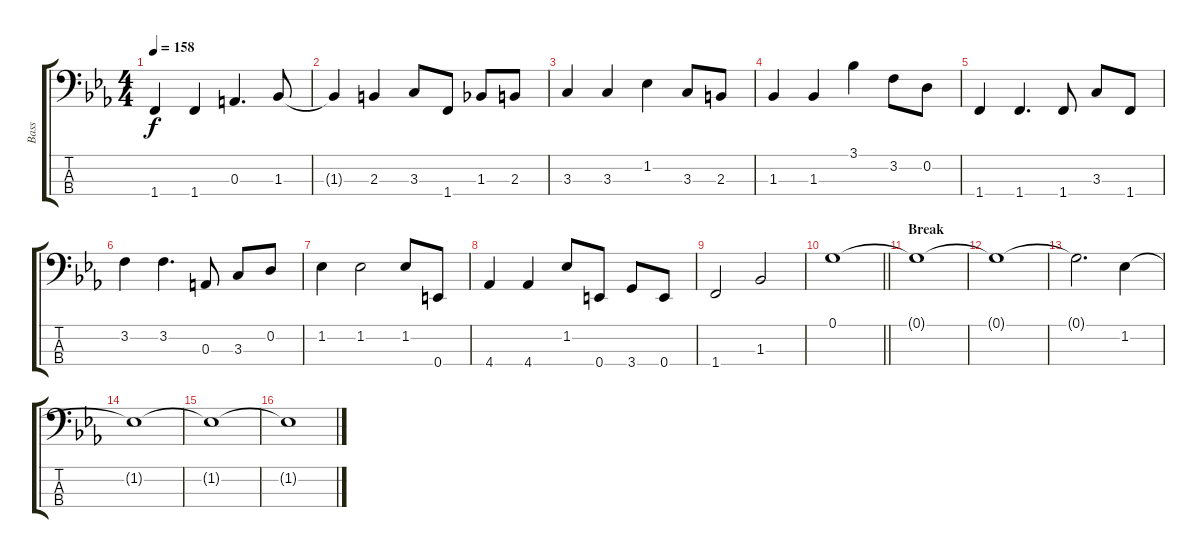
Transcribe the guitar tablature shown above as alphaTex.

\track ("Bass" "Bass") {instrument electricbassfinger}
\staff {score tabs}
\tuning (G2 D2 A1 E1) {hide}
\ts (4 4)
\tempo 158
\clef f4
\ks eb
1.4.4{dy f} 1.4.4 0.3.4{d} 1.3.8 |
1.3{t}.4 2.3.4 3.3.8 1.4.8 1.3.8 2.3.8 |
3.3.4 3.3.4 1.2.4 3.3.8 2.3.8 |
1.3.4 1.3.4 3.1.4 3.2.8 0.2.8 |
1.4.4 1.4.4{d} 1.4.8 3.3.8 1.4.8 |
3.2.4 3.2.4{d} 0.3.8 3.3.8 0.2.8 |
1.2.4 1.2.2 1.2.8 0.4.8 |
4.4.4 4.4.4 1.2.8 0.4.8 3.4.8 0.4.8 |
1.4.2 1.3.2 |
\barLineRight lightlight
0.1.1 |
\section ("" "Break")
0.1{t}.1 |
0.1{t}.1 |
0.1{t}.2{d} 1.2.4 |
1.2{t}.1 |
1.2{t}.1 |
1.2{t}.1
